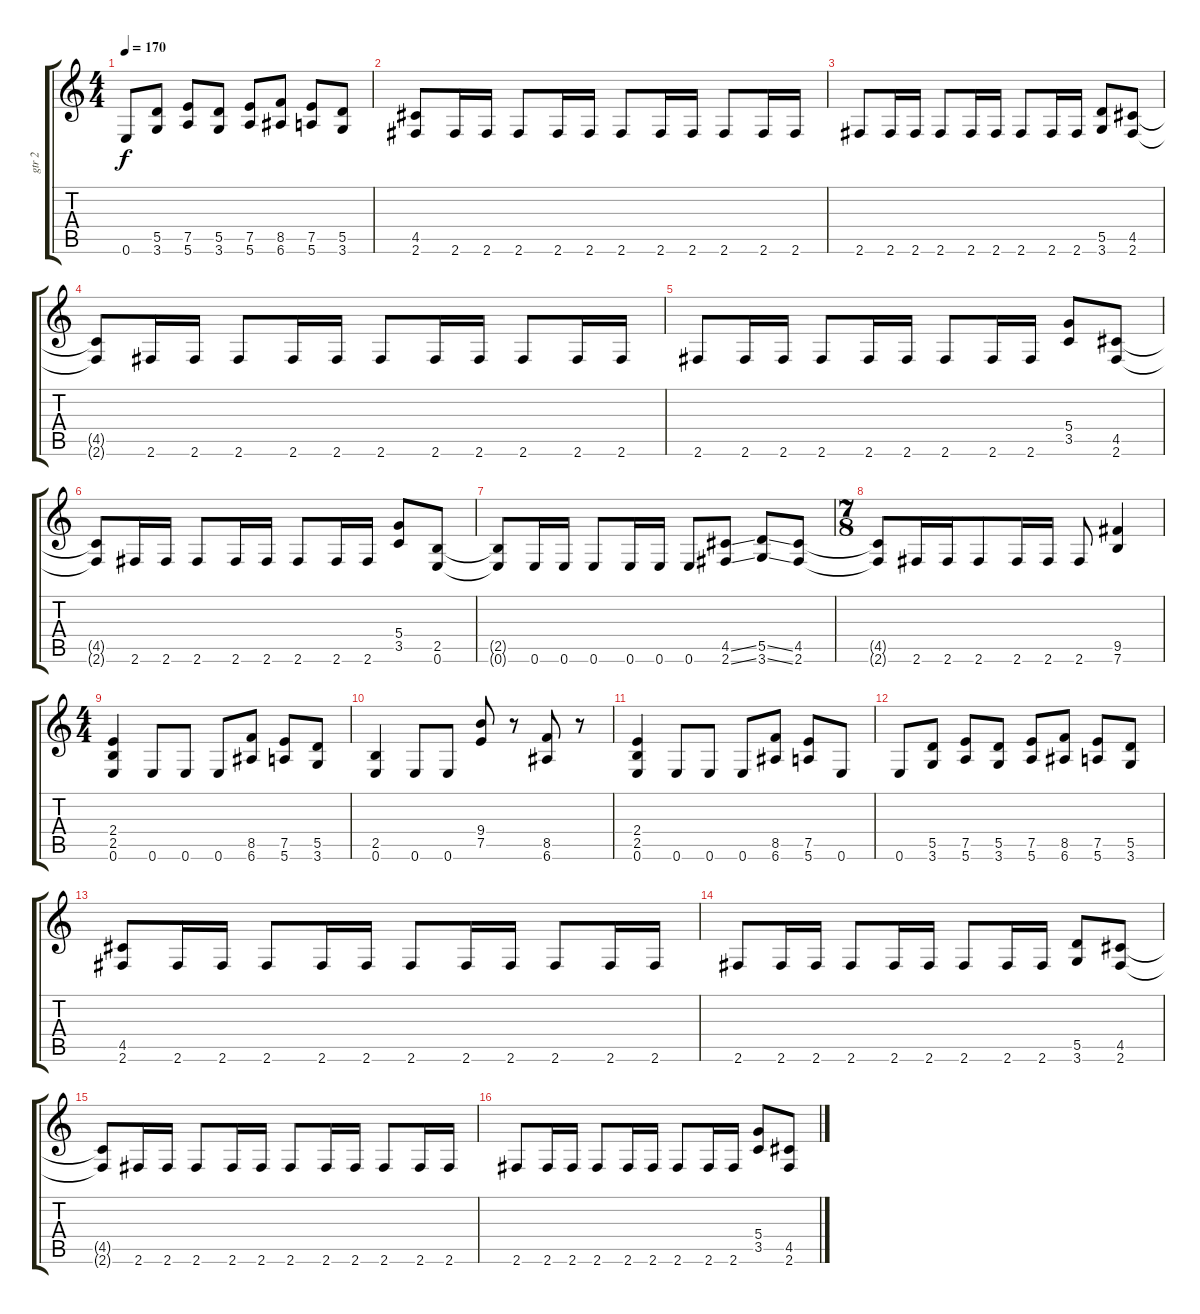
\track ("gtr 2" "gtr 2") {instrument distortionguitar}
\staff {score tabs}
\tuning (E4 B3 G3 D3 A2 E2) {hide}
\ts (4 4)
\tempo 170
\clef g2
\ks c
0.6.8{dy f} (5.5 3.6).8 (7.5 5.6).8 (5.5 3.6).8 (7.5 5.6).8 (8.5 6.6).8 (7.5 5.6).8 (5.5 3.6).8 |
(4.5 2.6).8 2.6.16 2.6.16 2.6.8 2.6.16 2.6.16 2.6.8 2.6.16 2.6.16 2.6.8 2.6.16 2.6.16 |
2.6.8 2.6.16 2.6.16 2.6.8 2.6.16 2.6.16 2.6.8 2.6.16 2.6.16 (5.5 3.6).8 (4.5 2.6).8 |
(4.5{t} 2.6{t}).8 2.6.16 2.6.16 2.6.8 2.6.16 2.6.16 2.6.8 2.6.16 2.6.16 2.6.8 2.6.16 2.6.16 |
2.6.8 2.6.16 2.6.16 2.6.8 2.6.16 2.6.16 2.6.8 2.6.16 2.6.16 (5.4 3.5).8 (4.5 2.6).8 |
(4.5{t} 2.6{t}).8 2.6.16 2.6.16 2.6.8 2.6.16 2.6.16 2.6.8 2.6.16 2.6.16 (5.4 3.5).8 (2.5 0.6).8 |
(2.5{t} 0.6{t}).8 0.6.16 0.6.16 0.6.8 0.6.16 0.6.16 0.6.8 (4.5{ss} 2.6{ss}).8 (5.5{ss} 3.6{ss}).8 (4.5 2.6).8 |
\ts (7 8)
(4.5{t} 2.6{t}).8 2.6.16 2.6.16 2.6.8 2.6.16 2.6.16 2.6.8 (9.5 7.6).4 |
\ts (4 4)
(2.4 2.5 0.6).4 0.6.8 0.6.8 0.6.8 (8.5 6.6).8 (7.5 5.6).8 (5.5 3.6).8 |
(2.5 0.6).4 0.6.8 0.6.8 (9.4 7.5).8 r.8 (8.5 6.6).8 r.8 |
(2.4 2.5 0.6).4 0.6.8 0.6.8 0.6.8 (8.5 6.6).8 (7.5 5.6).8 0.6.8 |
0.6.8 (5.5 3.6).8 (7.5 5.6).8 (5.5 3.6).8 (7.5 5.6).8 (8.5 6.6).8 (7.5 5.6).8 (5.5 3.6).8 |
(4.5 2.6).8 2.6.16 2.6.16 2.6.8 2.6.16 2.6.16 2.6.8 2.6.16 2.6.16 2.6.8 2.6.16 2.6.16 |
2.6.8 2.6.16 2.6.16 2.6.8 2.6.16 2.6.16 2.6.8 2.6.16 2.6.16 (5.5 3.6).8 (4.5 2.6).8 |
(4.5{t} 2.6{t}).8 2.6.16 2.6.16 2.6.8 2.6.16 2.6.16 2.6.8 2.6.16 2.6.16 2.6.8 2.6.16 2.6.16 |
2.6.8 2.6.16 2.6.16 2.6.8 2.6.16 2.6.16 2.6.8 2.6.16 2.6.16 (5.4 3.5).8 (4.5 2.6).8
